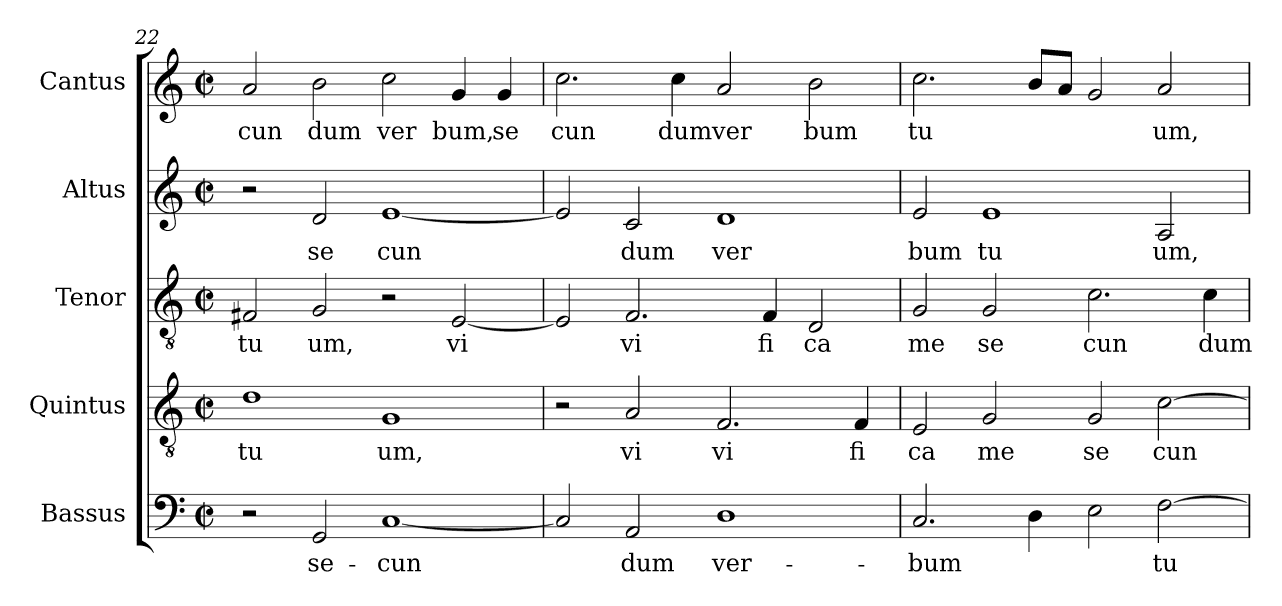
**kern	**text	**kern	**text	**kern	**text	**kern	**text	**kern	**text
*part5	*part5	*part4	*part4	*part3	*part3	*part2	*part2	*part1	*part1
*staff5	*staff5	*staff4	*staff4	*staff3	*staff3	*staff2	*staff2	*staff1	*staff1
*I"Bassus	*	*I"Quintus	*	*I"Tenor	*	*I"Altus	*	*I"Cantus	*
*clefF4	*	*clefGv2	*	*clefGv2	*	*clefG2	*	*clefG2	*
*k[]	*	*k[]	*	*k[]	*	*k[]	*	*k[]	*
*C:	*	*C:	*	*C:	*	*C:	*	*C:	*
*M2/2	*	*M2/2	*	*M2/2	*	*M2/2	*	*M2/2	*
*met(c|)	*	*met(c|)	*	*met(c|)	*	*met(c|)	*	*met(c|)	*
=22	=22	=22	=22	=22	=22	=22	=22	=22	=22
!	!	!	!LO:LY:b:cj	!	!LO:LY:b	!	!	!	!LO:LY:b:cj
2r	.	1d	tu	2F#X/	tu	2r	.	2a/	cun
!	!LO:LY:b:cj	!	!	!	!LO:LY:b	!	!LO:LY:b:cj	!	!LO:LY:b:cj
2GG/	se-	.	.	2G/	um,	2d/	se	2b\	dum
!	!LO:LY:b:cj	!	!LO:LY:b:cj	!	!	!	!LO:LY:b:cj	!	!LO:LY:b:cj
[<1C	-cun-	1G	um,	2r	.	[<1e	cun	2cc\	ver
!	!	!	!	!	!LO:LY:b	!	!	!	!LO:LY:b:cj
.	.	.	.	[<2E/	vi	.	.	4g/	bum,
!	!	!	!	!	!	!	!	!	!LO:LY:b:cj
.	.	.	.	.	.	.	.	4g/	se
=23	=23	=23	=23	=23	=23	=23	=23	=23	=23
!	!LO:LY:b:cj	!	!	!	!LO:LY:b	!	!LO:LY:b:cj	!	!LO:LY:b:cj
2C/]	--	2r	.	2E/]	.	2e/]	.	2.cc\	cun
!	!LO:LY:b:cj	!	!LO:LY:b:cj	!	!LO:LY:b	!	!LO:LY:b:cj	!	!
2AA/	-dum	2A/	vi	2.F/	vi	2c/	dum	.	.
!	!	!	!	!	!	!	!	!	!LO:LY:b:cj
.	.	.	.	.	.	.	.	4cc\	dum
!	!LO:LY:b:cj	!	!LO:LY:b:cj	!	!	!	!LO:LY:b:cj	!	!LO:LY:b:cj
1D	ver-	2.F/	vi	.	.	1d	ver	2a/	ver
!	!	!	!	!	!LO:LY:b	!	!	!	!
.	.	.	.	4F/	fi	.	.	.	.
!	!	!	!	!	!LO:LY:b	!	!	!	!LO:LY:b:cj
.	.	.	.	2D/	ca	.	.	2b\	bum
!	!	!	!LO:LY:b:cj	!	!	!	!	!	!
.	.	4F/	fi	.	.	.	.	.	.
!!LO:LB:g=z
=24	=24	=24	=24	=24	=24	=24	=24	=24	=24
!	!LO:LY:b:cj	!	!LO:LY:b:cj	!	!LO:LY:b	!	!LO:LY:b:cj	!	!LO:LY:b:cj
2.C/	-bum	2E/	ca	2G/	me	2e/	bum	2.cc\	tu
!	!	!	!LO:LY:b:cj	!	!LO:LY:b	!	!LO:LY:b:cj	!	!
.	.	2G/	me	2G/	se	1e	tu	.	.
!	!LO:LY:b:cj	!	!	!	!	!	!	!	!LO:LY:b:cj
4D\	.	.	.	.	.	.	.	8b/L	.
!	!	!	!	!	!	!	!	!	!LO:LY:b:cj
.	.	.	.	.	.	.	.	8a/J	.
!	!LO:LY:b:cj	!	!LO:LY:b:cj	!	!LO:LY:b	!	!	!	!LO:LY:b:cj
2E\	.	2G/	se	2.c\	cun	.	.	2g/	.
!	!LO:LY:b:cj	!	!LO:LY:b:cj	!	!	!	!LO:LY:b:cj	!	!LO:LY:b:cj
[>2F\	tu	[>2c\	cun	.	.	2A/	um,	2a/	um,
!	!	!	!	!	!LO:LY:b	!	!	!	!
.	.	.	.	4c\	dum	.	.	.	.
=	=	=	=	=	=	=	=	=	=
*-	*-	*-	*-	*-	*-	*-	*-	*-	*-
